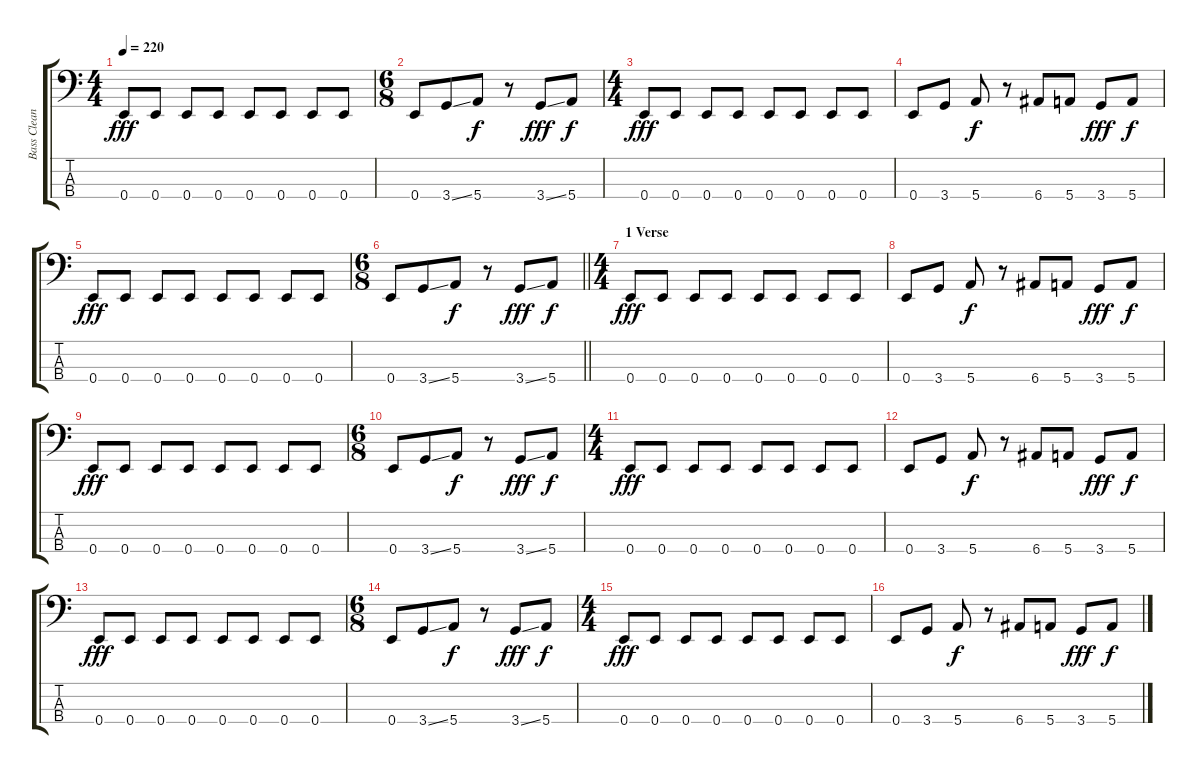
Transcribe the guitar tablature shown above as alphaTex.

\track ("Bass Clean OK!" "Bass Clean") {instrument electricbassfinger}
\staff {score tabs}
\tuning (G2 D2 A1 E1) {hide}
\ts (4 4)
\tempo 220
\clef f4
\ks c
0.4.8{dy fff} 0.4.8 0.4.8 0.4.8 0.4.8 0.4.8 0.4.8 0.4.8 |
\ts (6 8)
0.4.8 3.4{ss}.8 5.4.8{dy f} r.8 3.4{ss}.8{dy fff} 5.4.8{dy f} |
\ts (4 4)
0.4.8{dy fff} 0.4.8 0.4.8 0.4.8 0.4.8 0.4.8 0.4.8 0.4.8 |
0.4.8 3.4.8 5.4.8{dy f} r.8 6.4.8 5.4.8 3.4.8{dy fff} 5.4.8{dy f} |
0.4.8{dy fff} 0.4.8 0.4.8 0.4.8 0.4.8 0.4.8 0.4.8 0.4.8 |
\ts (6 8)
\barLineRight lightlight
0.4.8 3.4{ss}.8 5.4.8{dy f} r.8 3.4{ss}.8{dy fff} 5.4.8{dy f} |
\ts (4 4)
\section ("" "1 Verse")
0.4.8{dy fff} 0.4.8 0.4.8 0.4.8 0.4.8 0.4.8 0.4.8 0.4.8 |
0.4.8 3.4.8 5.4.8{dy f} r.8 6.4.8 5.4.8 3.4.8{dy fff} 5.4.8{dy f} |
0.4.8{dy fff} 0.4.8 0.4.8 0.4.8 0.4.8 0.4.8 0.4.8 0.4.8 |
\ts (6 8)
0.4.8 3.4{ss}.8 5.4.8{dy f} r.8 3.4{ss}.8{dy fff} 5.4.8{dy f} |
\ts (4 4)
0.4.8{dy fff} 0.4.8 0.4.8 0.4.8 0.4.8 0.4.8 0.4.8 0.4.8 |
0.4.8 3.4.8 5.4.8{dy f} r.8 6.4.8 5.4.8 3.4.8{dy fff} 5.4.8{dy f} |
0.4.8{dy fff} 0.4.8 0.4.8 0.4.8 0.4.8 0.4.8 0.4.8 0.4.8 |
\ts (6 8)
0.4.8 3.4{ss}.8 5.4.8{dy f} r.8 3.4{ss}.8{dy fff} 5.4.8{dy f} |
\ts (4 4)
0.4.8{dy fff} 0.4.8 0.4.8 0.4.8 0.4.8 0.4.8 0.4.8 0.4.8 |
0.4.8 3.4.8 5.4.8{dy f} r.8 6.4.8 5.4.8 3.4.8{dy fff} 5.4.8{dy f}
